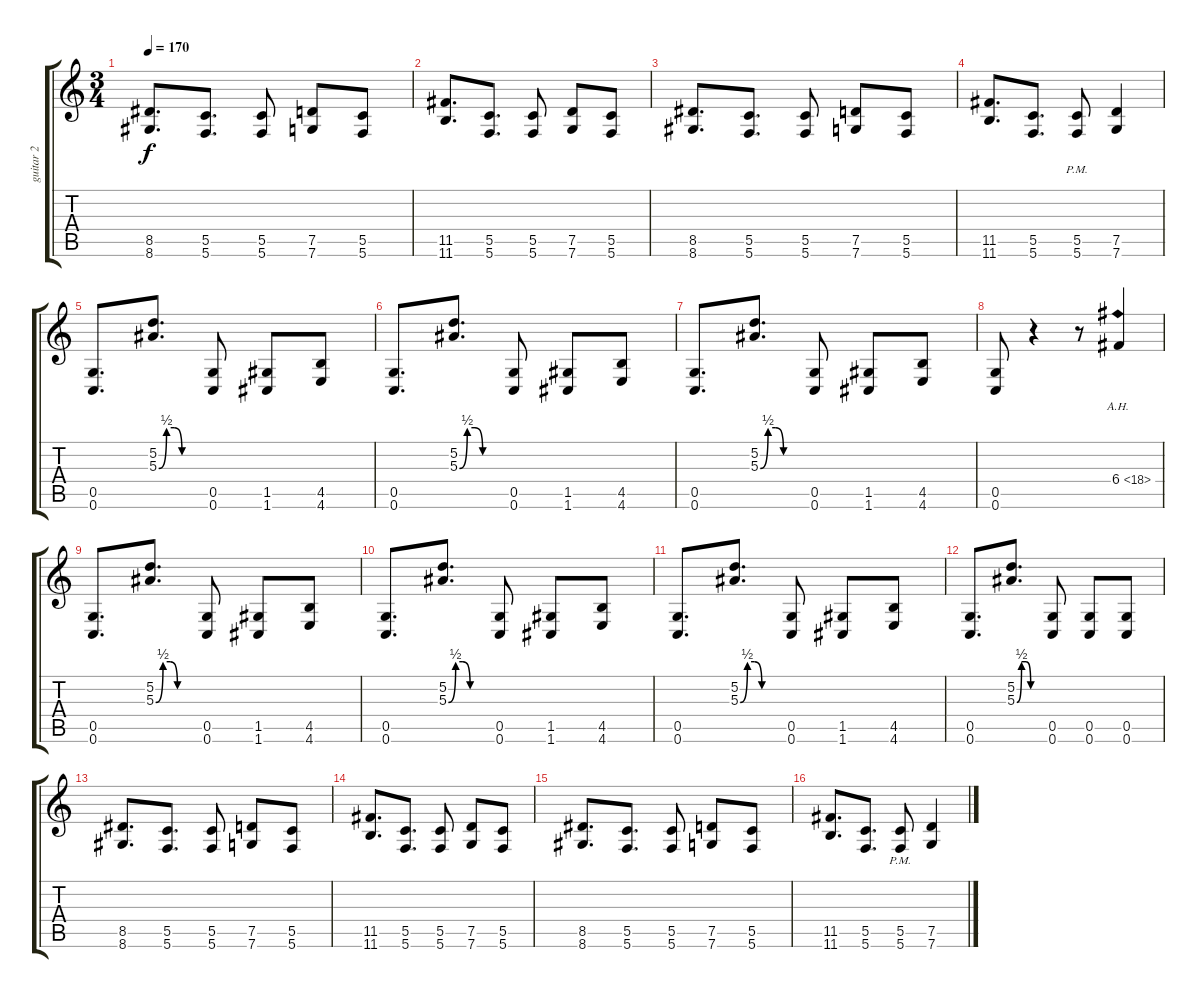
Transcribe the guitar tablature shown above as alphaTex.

\track ("guitar 2" "guitar 2") {instrument overdrivenguitar}
\staff {score tabs}
\tuning (D4 A3 F3 C3 G2 C2) {hide}
\ts (3 4)
\tempo 170
\clef g2
\ks c
(8.5 8.6).8{d dy f} (5.5 5.6).8{d} (5.5 5.6).8 (7.5 7.6).8 (5.5 5.6).8 |
(11.5 11.6).8{d} (5.5 5.6).8{d} (5.5 5.6).8 (7.5 7.6).8 (5.5 5.6).8 |
(8.5 8.6).8{d} (5.5 5.6).8{d} (5.5 5.6).8 (7.5 7.6).8 (5.5 5.6).8 |
(11.5 11.6).8{d} (5.5 5.6).8{d} (5.5 5.6{pm}).8 (7.5 7.6).4 |
(0.5 0.6).8{d} (5.2 5.3{be (custom 0 0 10 2 20 2 30 0 60 0)}).8{d} (0.5 0.6).8 (1.5 1.6).8 (4.5 4.6).8 |
(0.5 0.6).8{d} (5.2 5.3{be (custom 0 0 10 2 20 2 30 0 60 0)}).8{d} (0.5 0.6).8 (1.5 1.6).8 (4.5 4.6).8 |
(0.5 0.6).8{d} (5.2 5.3{be (custom 0 0 10 2 20 2 30 0 60 0)}).8{d} (0.5 0.6).8 (1.5 1.6).8 (4.5 4.6).8 |
(0.5 0.6).8 r.4 r.8 6.4{ah 12}.4{instrument guitarharmonics} |
(0.5 0.6).8{d instrument overdrivenguitar} (5.2 5.3{be (custom 0 0 10 2 20 2 30 0 60 0)}).8{d} (0.5 0.6).8 (1.5 1.6).8 (4.5 4.6).8 |
(0.5 0.6).8{d} (5.2 5.3{be (custom 0 0 10 2 20 2 30 0 60 0)}).8{d} (0.5 0.6).8 (1.5 1.6).8 (4.5 4.6).8 |
(0.5 0.6).8{d} (5.2 5.3{be (custom 0 0 10 2 20 2 30 0 60 0)}).8{d} (0.5 0.6).8 (1.5 1.6).8 (4.5 4.6).8 |
(0.5 0.6).8{d} (5.2 5.3{be (custom 0 0 10 2 20 2 30 0 60 0)}).8{d} (0.5 0.6).8 (0.5 0.6).8 (0.5 0.6).8 |
(8.5 8.6).8{d} (5.5 5.6).8{d} (5.5 5.6).8 (7.5 7.6).8 (5.5 5.6).8 |
(11.5 11.6).8{d} (5.5 5.6).8{d} (5.5 5.6).8 (7.5 7.6).8 (5.5 5.6).8 |
(8.5 8.6).8{d} (5.5 5.6).8{d} (5.5 5.6).8 (7.5 7.6).8 (5.5 5.6).8 |
(11.5 11.6).8{d} (5.5 5.6).8{d} (5.5{pm} 5.6{pm}).8 (7.5 7.6).4
